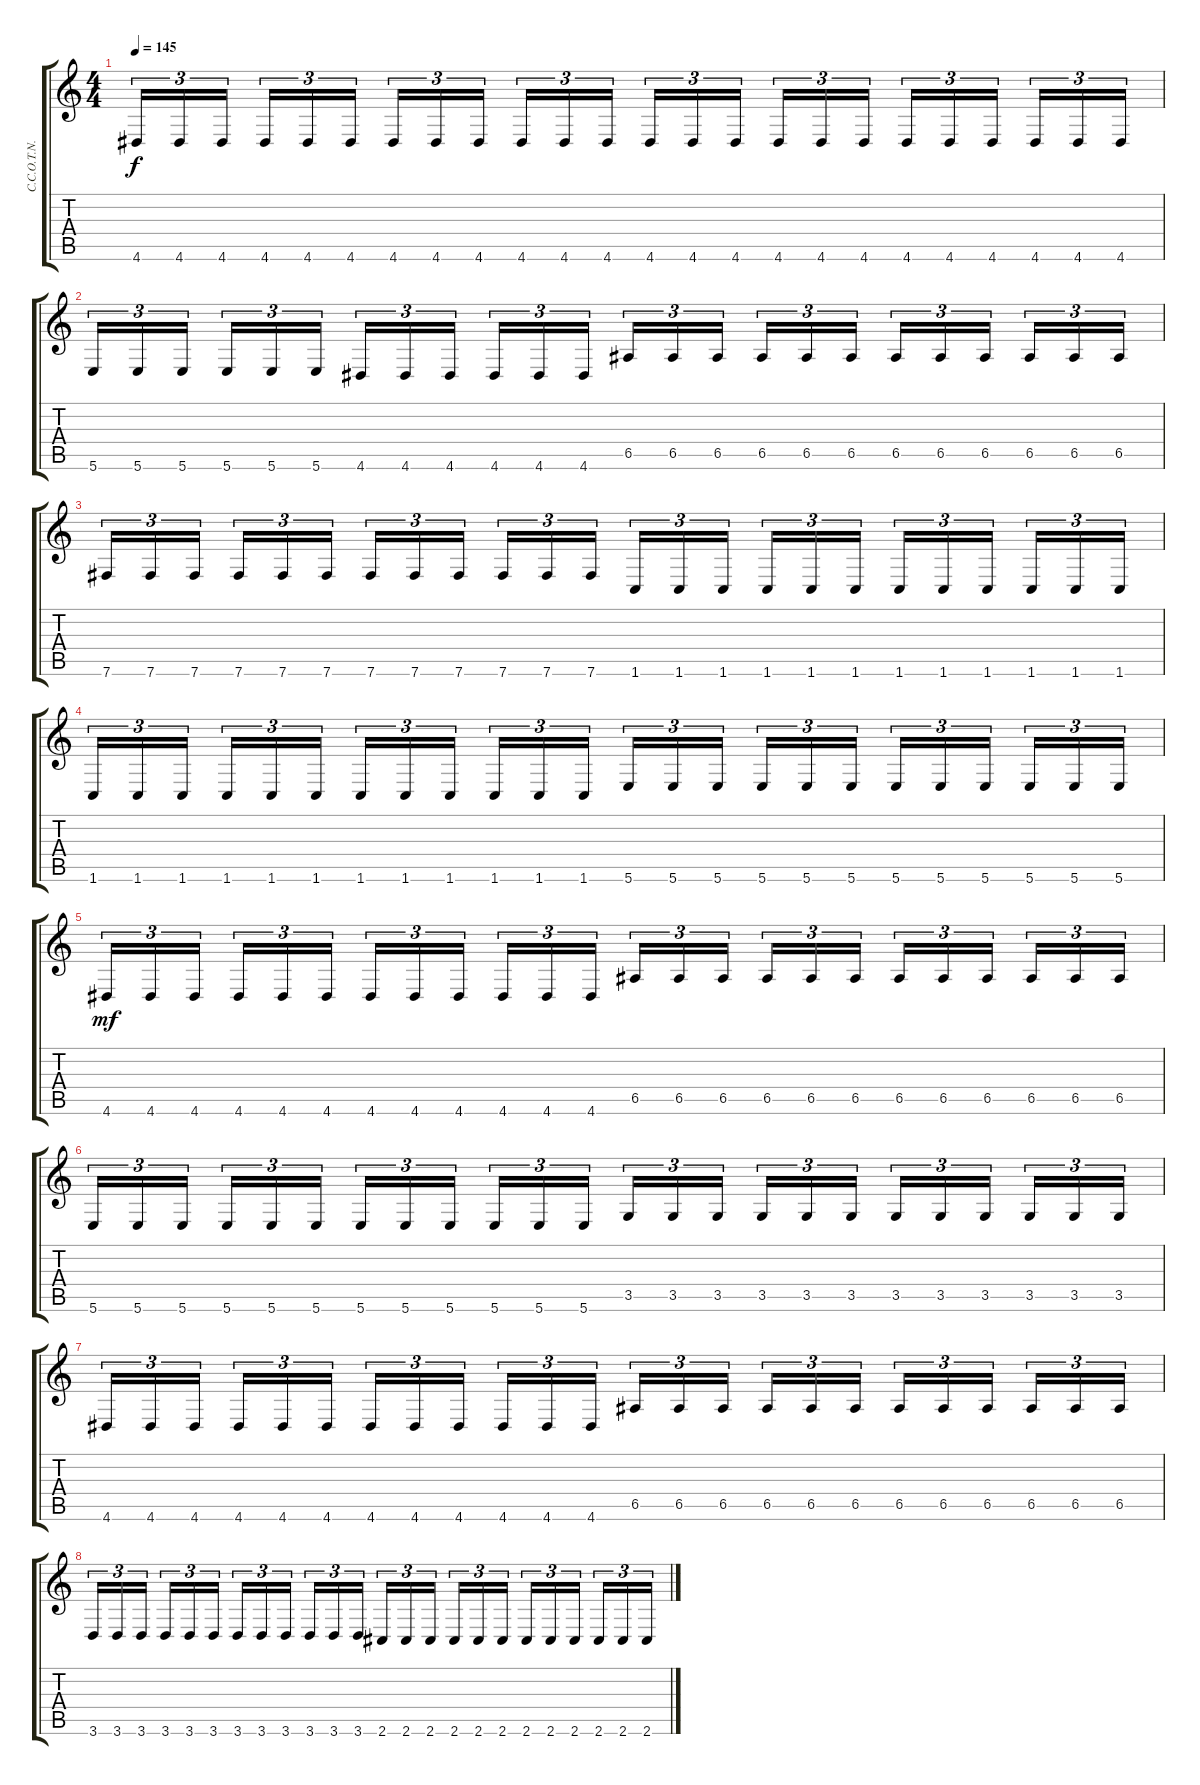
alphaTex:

\track ("C.C.O.T.N." "C.C.O.T.N.") {instrument overdrivenguitar}
\staff {score tabs}
\tuning (B3 Gb3 D3 A2 E2 B1) {hide}
\ts (4 4)
\tempo 145
\clef g2
\ks c
4.6.16{tu (3 2) dy f} 4.6.16{tu (3 2)} 4.6.16{tu (3 2) beam splitsecondary} 4.6.16{tu (3 2)} 4.6.16{tu (3 2)} 4.6.16{tu (3 2)} 4.6.16{tu (3 2)} 4.6.16{tu (3 2)} 4.6.16{tu (3 2) beam splitsecondary} 4.6.16{tu (3 2)} 4.6.16{tu (3 2)} 4.6.16{tu (3 2)} 4.6.16{tu (3 2)} 4.6.16{tu (3 2)} 4.6.16{tu (3 2) beam splitsecondary} 4.6.16{tu (3 2)} 4.6.16{tu (3 2)} 4.6.16{tu (3 2)} 4.6.16{tu (3 2)} 4.6.16{tu (3 2)} 4.6.16{tu (3 2) beam splitsecondary} 4.6.16{tu (3 2)} 4.6.16{tu (3 2)} 4.6.16{tu (3 2)} |
5.6.16{tu (3 2)} 5.6.16{tu (3 2)} 5.6.16{tu (3 2) beam splitsecondary} 5.6.16{tu (3 2)} 5.6.16{tu (3 2)} 5.6.16{tu (3 2)} 4.6.16{tu (3 2)} 4.6.16{tu (3 2)} 4.6.16{tu (3 2) beam splitsecondary} 4.6.16{tu (3 2)} 4.6.16{tu (3 2)} 4.6.16{tu (3 2)} 6.5.16{tu (3 2)} 6.5.16{tu (3 2)} 6.5.16{tu (3 2) beam splitsecondary} 6.5.16{tu (3 2)} 6.5.16{tu (3 2)} 6.5.16{tu (3 2)} 6.5.16{tu (3 2)} 6.5.16{tu (3 2)} 6.5.16{tu (3 2) beam splitsecondary} 6.5.16{tu (3 2)} 6.5.16{tu (3 2)} 6.5.16{tu (3 2)} |
7.6.16{tu (3 2)} 7.6.16{tu (3 2)} 7.6.16{tu (3 2) beam splitsecondary} 7.6.16{tu (3 2)} 7.6.16{tu (3 2)} 7.6.16{tu (3 2)} 7.6.16{tu (3 2)} 7.6.16{tu (3 2)} 7.6.16{tu (3 2) beam splitsecondary} 7.6.16{tu (3 2)} 7.6.16{tu (3 2)} 7.6.16{tu (3 2)} 1.6.16{tu (3 2)} 1.6.16{tu (3 2)} 1.6.16{tu (3 2) beam splitsecondary} 1.6.16{tu (3 2)} 1.6.16{tu (3 2)} 1.6.16{tu (3 2)} 1.6.16{tu (3 2)} 1.6.16{tu (3 2)} 1.6.16{tu (3 2) beam splitsecondary} 1.6.16{tu (3 2)} 1.6.16{tu (3 2)} 1.6.16{tu (3 2)} |
1.6.16{tu (3 2)} 1.6.16{tu (3 2)} 1.6.16{tu (3 2) beam splitsecondary} 1.6.16{tu (3 2)} 1.6.16{tu (3 2)} 1.6.16{tu (3 2)} 1.6.16{tu (3 2)} 1.6.16{tu (3 2)} 1.6.16{tu (3 2) beam splitsecondary} 1.6.16{tu (3 2)} 1.6.16{tu (3 2)} 1.6.16{tu (3 2)} 5.6.16{tu (3 2)} 5.6.16{tu (3 2)} 5.6.16{tu (3 2) beam splitsecondary} 5.6.16{tu (3 2)} 5.6.16{tu (3 2)} 5.6.16{tu (3 2)} 5.6.16{tu (3 2)} 5.6.16{tu (3 2)} 5.6.16{tu (3 2) beam splitsecondary} 5.6.16{tu (3 2)} 5.6.16{tu (3 2)} 5.6.16{tu (3 2)} |
4.6.16{tu (3 2) dy mf} 4.6.16{tu (3 2)} 4.6.16{tu (3 2) beam splitsecondary} 4.6.16{tu (3 2)} 4.6.16{tu (3 2)} 4.6.16{tu (3 2)} 4.6.16{tu (3 2)} 4.6.16{tu (3 2)} 4.6.16{tu (3 2) beam splitsecondary} 4.6.16{tu (3 2)} 4.6.16{tu (3 2)} 4.6.16{tu (3 2)} 6.5.16{tu (3 2)} 6.5.16{tu (3 2)} 6.5.16{tu (3 2) beam splitsecondary} 6.5.16{tu (3 2)} 6.5.16{tu (3 2)} 6.5.16{tu (3 2)} 6.5.16{tu (3 2)} 6.5.16{tu (3 2)} 6.5.16{tu (3 2) beam splitsecondary} 6.5.16{tu (3 2)} 6.5.16{tu (3 2)} 6.5.16{tu (3 2)} |
5.6.16{tu (3 2)} 5.6.16{tu (3 2)} 5.6.16{tu (3 2) beam splitsecondary} 5.6.16{tu (3 2)} 5.6.16{tu (3 2)} 5.6.16{tu (3 2)} 5.6.16{tu (3 2)} 5.6.16{tu (3 2)} 5.6.16{tu (3 2) beam splitsecondary} 5.6.16{tu (3 2)} 5.6.16{tu (3 2)} 5.6.16{tu (3 2)} 3.5.16{tu (3 2)} 3.5.16{tu (3 2)} 3.5.16{tu (3 2) beam splitsecondary} 3.5.16{tu (3 2)} 3.5.16{tu (3 2)} 3.5.16{tu (3 2)} 3.5.16{tu (3 2)} 3.5.16{tu (3 2)} 3.5.16{tu (3 2) beam splitsecondary} 3.5.16{tu (3 2)} 3.5.16{tu (3 2)} 3.5.16{tu (3 2)} |
4.6.16{tu (3 2)} 4.6.16{tu (3 2)} 4.6.16{tu (3 2) beam splitsecondary} 4.6.16{tu (3 2)} 4.6.16{tu (3 2)} 4.6.16{tu (3 2)} 4.6.16{tu (3 2)} 4.6.16{tu (3 2)} 4.6.16{tu (3 2) beam splitsecondary} 4.6.16{tu (3 2)} 4.6.16{tu (3 2)} 4.6.16{tu (3 2)} 6.5.16{tu (3 2)} 6.5.16{tu (3 2)} 6.5.16{tu (3 2) beam splitsecondary} 6.5.16{tu (3 2)} 6.5.16{tu (3 2)} 6.5.16{tu (3 2)} 6.5.16{tu (3 2)} 6.5.16{tu (3 2)} 6.5.16{tu (3 2) beam splitsecondary} 6.5.16{tu (3 2)} 6.5.16{tu (3 2)} 6.5.16{tu (3 2)} |
3.6.16{tu (3 2)} 3.6.16{tu (3 2)} 3.6.16{tu (3 2) beam splitsecondary} 3.6.16{tu (3 2)} 3.6.16{tu (3 2)} 3.6.16{tu (3 2)} 3.6.16{tu (3 2)} 3.6.16{tu (3 2)} 3.6.16{tu (3 2) beam splitsecondary} 3.6.16{tu (3 2)} 3.6.16{tu (3 2)} 3.6.16{tu (3 2)} 2.6.16{tu (3 2)} 2.6.16{tu (3 2)} 2.6.16{tu (3 2) beam splitsecondary} 2.6.16{tu (3 2)} 2.6.16{tu (3 2)} 2.6.16{tu (3 2)} 2.6.16{tu (3 2)} 2.6.16{tu (3 2)} 2.6.16{tu (3 2) beam splitsecondary} 2.6.16{tu (3 2)} 2.6.16{tu (3 2)} 2.6.16{tu (3 2)}
